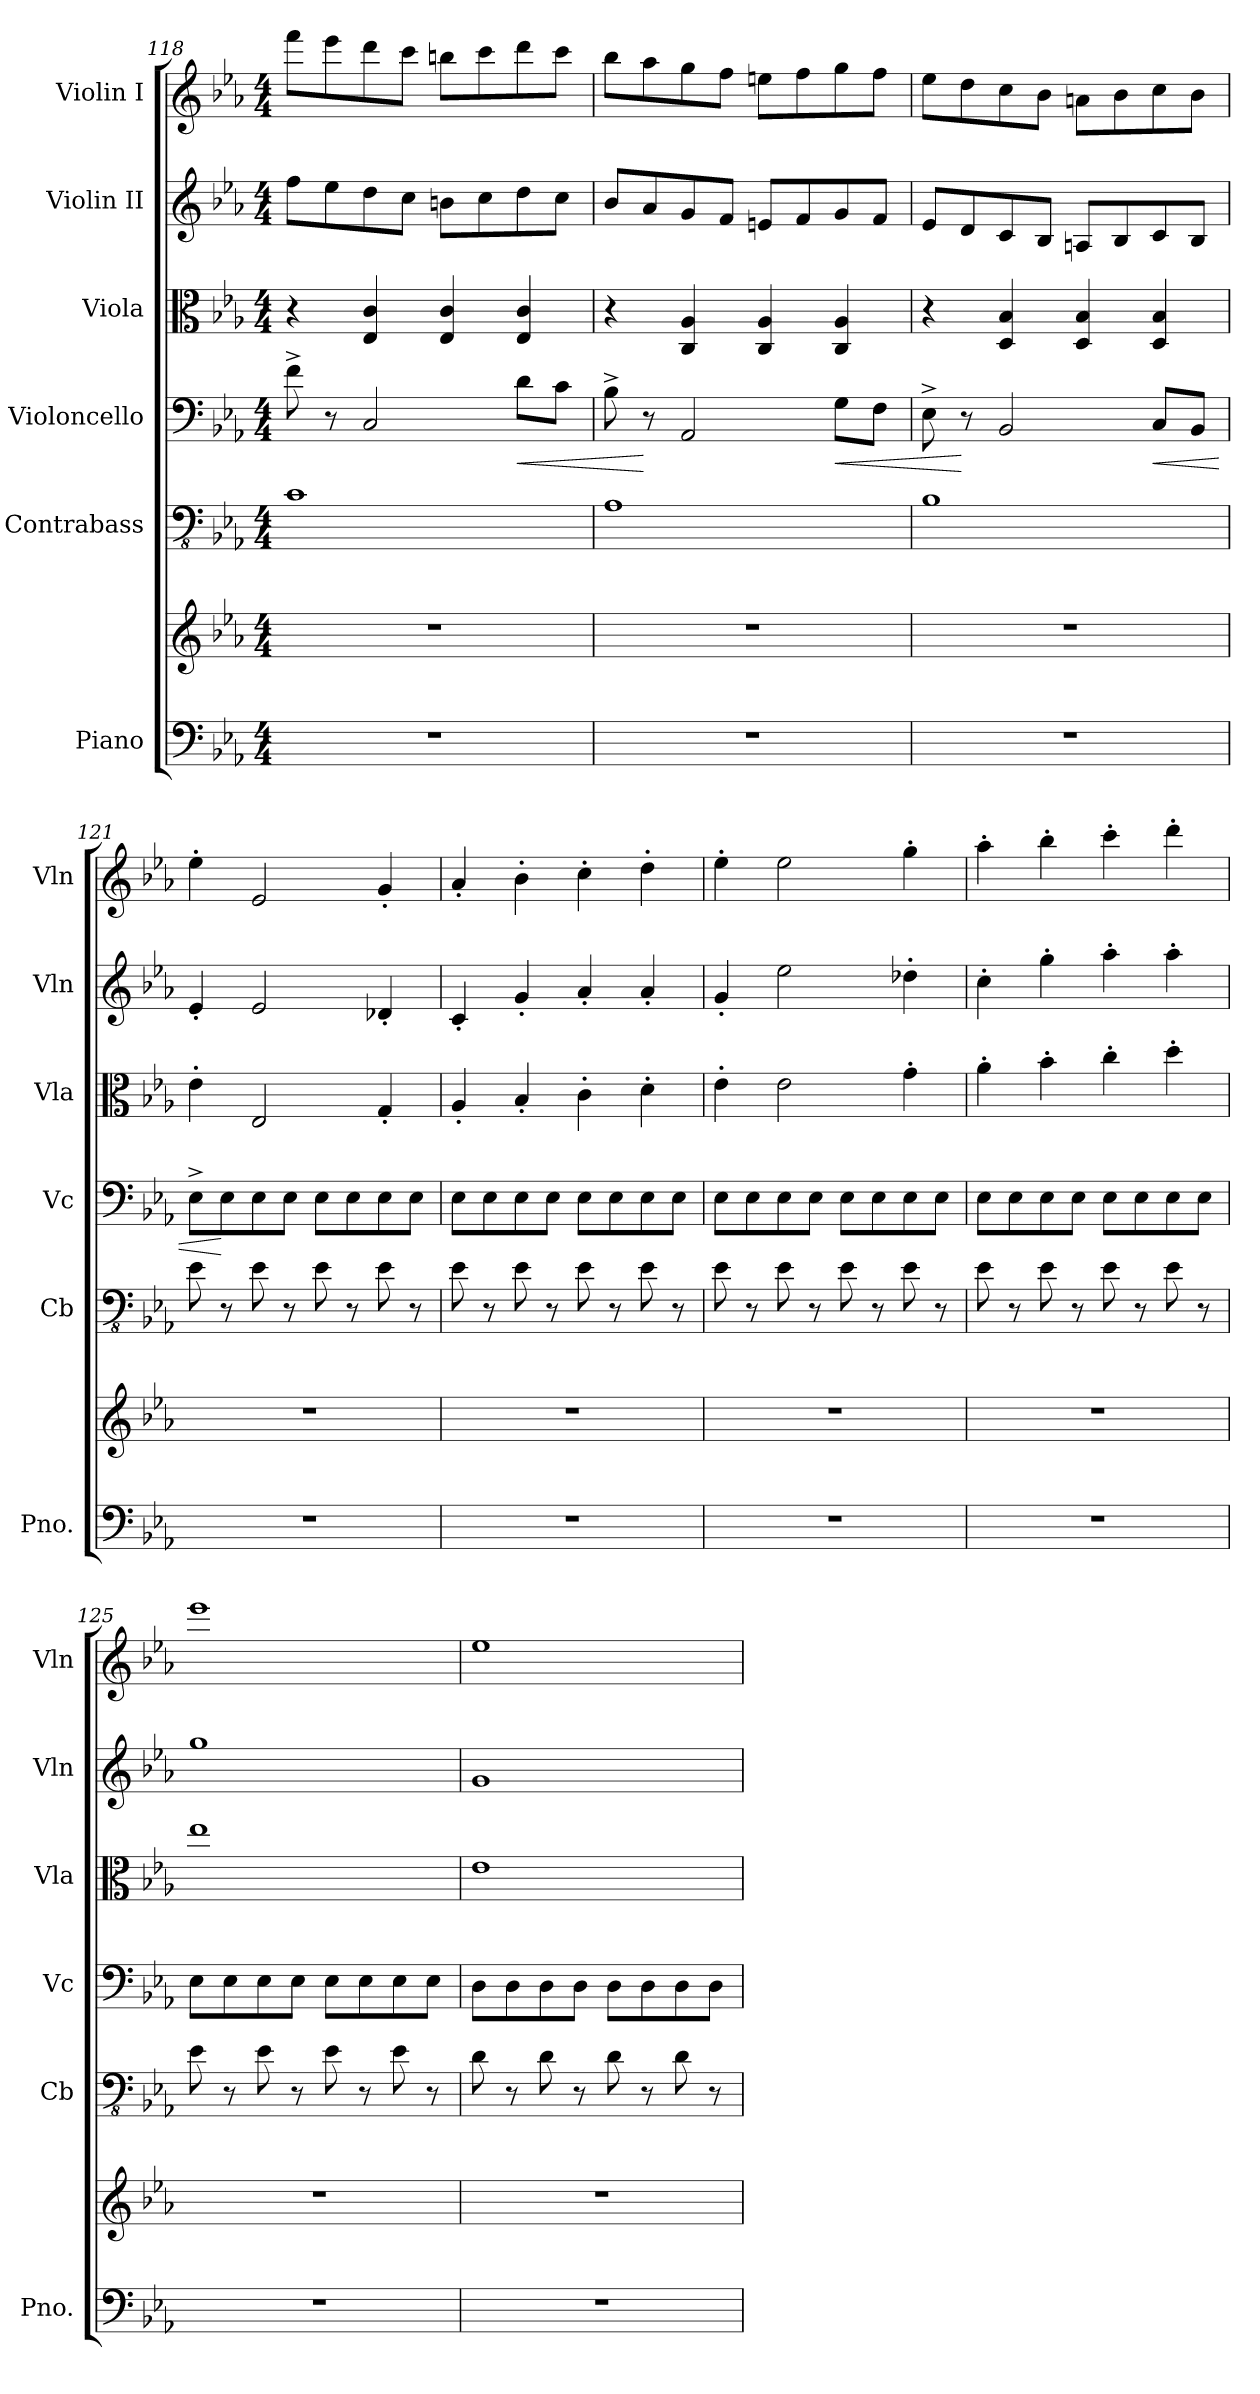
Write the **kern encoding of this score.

**kern	**kern	**kern	**kern	**dynam	**kern	**kern	**kern
*part6	*part6	*part5	*part4	*part4	*part3	*part2	*part1
*staff7	*staff6	*staff5	*staff4	*staff4	*staff3	*staff2	*staff1
*I"Piano	*	*I"Contrabass	*I"Violoncello	*	*I"Viola	*I"Violin II	*I"Violin I
*I'Pno.	*	*I'Cb	*I'Vc	*	*I'Vla	*I'Vln	*I'Vln
!!LO:PB:g=z
*clefF4	*clefG2	*clefFv4	*clefF4	*	*clefC3	*clefG2	*clefG2
*	*	*ITrd7c12	*	*	*	*	*
*k[b-e-a-]	*k[b-e-a-]	*k[b-e-a-]	*k[b-e-a-]	*	*k[b-e-a-]	*k[b-e-a-]	*k[b-e-a-]
*M4/4	*M4/4	*M4/4	*M4/4	*	*M4/4	*M4/4	*M4/4
=118	=118	=118	=118	=118	=118	=118	=118
1r	1r	1CC	8f^\	.	4r	8ff\L	8fff\L
.	.	.	8r	.	.	8ee-\	8eee-\
.	.	.	2C/	.	4E-/ 4c/	8dd\	8ddd\
.	.	.	.	.	.	8cc\J	8ccc\J
.	.	.	.	.	4E-/ 4c/	8bn\L	8bbn\L
.	.	.	.	.	.	8cc\	8ccc\
!	!	!	!	!LO:HP:b	!	!	!
.	.	.	8d\L	<	4E-/ 4c/	8dd\	8ddd\
.	.	.	8c\J	.	.	8cc\J	8ccc\J
=119	=119	=119	=119	=119	=119	=119	=119
1r	1r	1AAA-	8B-^\	.	4r	8b-/L	8bb-\L
.	.	.	8r	[	.	8a-/	8aa-\
.	.	.	2AA-/	.	4C/ 4A-/	8g/	8gg\
.	.	.	.	.	.	8f/J	8ff\J
.	.	.	.	.	4C/ 4A-/	8en/L	8een\L
.	.	.	.	.	.	8f/	8ff\
!	!	!	!	!LO:HP:b	!	!	!
.	.	.	8G\L	<	4C/ 4A-/	8g/	8gg\
.	.	.	8F\J	.	.	8f/J	8ff\J
=120	=120	=120	=120	=120	=120	=120	=120
1r	1r	1BBB-	8E-^\	.	4r	8e-/L	8ee-\L
.	.	.	8r	[	.	8d/	8dd\
.	.	.	2BB-/	.	4D/ 4B-/	8c/	8cc\
.	.	.	.	.	.	8B-/J	8b-\J
.	.	.	.	.	4D/ 4B-/	8An/L	8an\L
.	.	.	.	.	.	8B-/	8b-\
!	!	!	!	!LO:HP:b	!	!	!
.	.	.	8C/L	<	4D/ 4B-/	8c/	8cc\
.	.	.	8BB-/J	.	.	8B-/J	8b-\J
=121	=121	=121	=121	=121	=121	=121	=121
1r	1r	8EE-\	8E-^\L	.	4e-'\	4e-'/	4ee-'\
.	.	8r	8E-\	[	.	.	.
.	.	8EE-\	8E-\	.	2E-/	2e-/	2e-/
.	.	8r	8E-\J	.	.	.	.
.	.	8EE-\	8E-\L	.	.	.	.
.	.	8r	8E-\	.	.	.	.
.	.	8EE-\	8E-\	.	4G'/	4d-X'/	4g'/
.	.	8r	8E-\J	.	.	.	.
!!LO:PB:g=z
=122	=122	=122	=122	=122	=122	=122	=122
1r	1r	8EE-\	8E-\L	.	4A-'/	4c'/	4a-'/
.	.	8r	8E-\	.	.	.	.
.	.	8EE-\	8E-\	.	4B-'/	4g'/	4b-'\
.	.	8r	8E-\J	.	.	.	.
.	.	8EE-\	8E-\L	.	4c'\	4a-'/	4cc'\
.	.	8r	8E-\	.	.	.	.
.	.	8EE-\	8E-\	.	4d'\	4a-'/	4dd'\
.	.	8r	8E-\J	.	.	.	.
=123	=123	=123	=123	=123	=123	=123	=123
1r	1r	8EE-\	8E-\L	.	4e-'\	4g'/	4ee-'\
.	.	8r	8E-\	.	.	.	.
.	.	8EE-\	8E-\	.	2e-\	2ee-\	2ee-\
.	.	8r	8E-\J	.	.	.	.
.	.	8EE-\	8E-\L	.	.	.	.
.	.	8r	8E-\	.	.	.	.
.	.	8EE-\	8E-\	.	4g'\	4dd-X'\	4gg'\
.	.	8r	8E-\J	.	.	.	.
=124	=124	=124	=124	=124	=124	=124	=124
1r	1r	8EE-\	8E-\L	.	4a-'\	4cc'\	4aa-'\
.	.	8r	8E-\	.	.	.	.
.	.	8EE-\	8E-\	.	4b-'\	4gg'\	4bb-'\
.	.	8r	8E-\J	.	.	.	.
.	.	8EE-\	8E-\L	.	4cc'\	4aa-'\	4ccc'\
.	.	8r	8E-\	.	.	.	.
.	.	8EE-\	8E-\	.	4dd'\	4aa-'\	4ddd'\
.	.	8r	8E-\J	.	.	.	.
=125	=125	=125	=125	=125	=125	=125	=125
1r	1r	8EE-\	8E-\L	.	1ee-	1gg	1eee-
.	.	8r	8E-\	.	.	.	.
.	.	8EE-\	8E-\	.	.	.	.
.	.	8r	8E-\J	.	.	.	.
.	.	8EE-\	8E-\L	.	.	.	.
.	.	8r	8E-\	.	.	.	.
.	.	8EE-\	8E-\	.	.	.	.
.	.	8r	8E-\J	.	.	.	.
=126	=126	=126	=126	=126	=126	=126	=126
1r	1r	8DD\	8D\L	.	1e-	1g	1ee-
.	.	8r	8D\	.	.	.	.
.	.	8DD\	8D\	.	.	.	.
.	.	8r	8D\J	.	.	.	.
.	.	8DD\	8D\L	.	.	.	.
.	.	8r	8D\	.	.	.	.
.	.	8DD\	8D\	.	.	.	.
.	.	8r	8D\J	.	.	.	.
=	=	=	=	=	=	=	=
*-	*-	*-	*-	*-	*-	*-	*-
